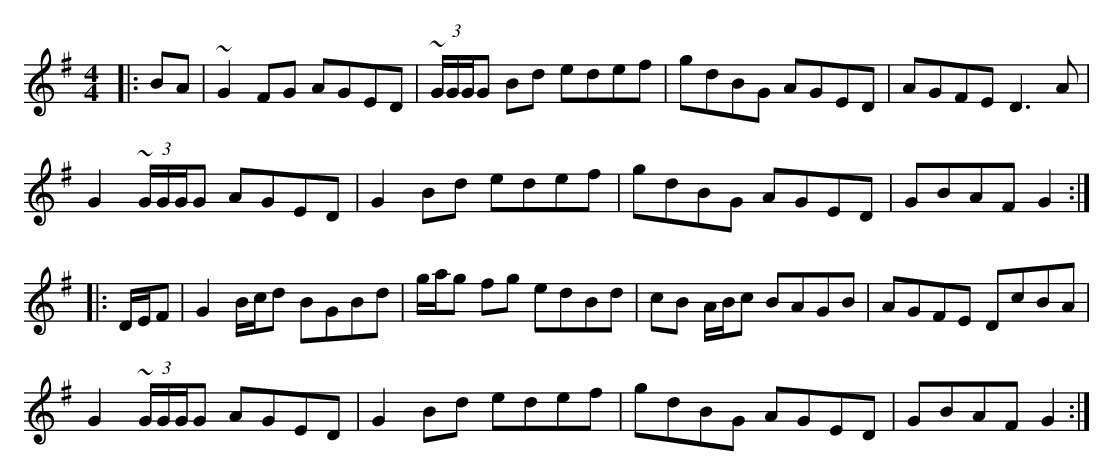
X:1
M:4/4
K:G
|:BA|~G2 FG AGED|~(3G/G/G/G Bd edef|gdBG AGED|AGFE D3 A|
G2 ~(3G/G/G/G AGED|G2 Bd edef|gdBG AGED|GBAF G2:|
|:D/E/F|G2 B/c/d BGBd|g/a/g fg edBd|cB A/B/c BAGB|AGFE DcBA|
G2 ~(3G/G/G/G AGED|G2 Bd edef|gdBG AGED|GBAF G2:|
